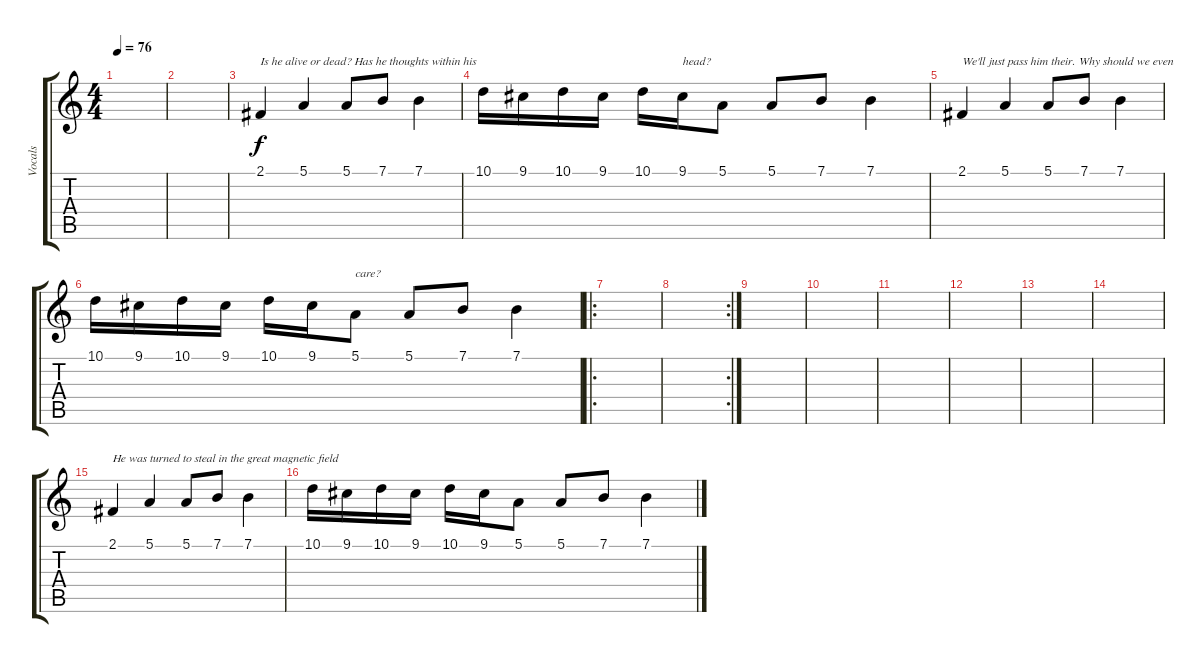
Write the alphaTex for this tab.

\track ("Vocals" "Vocals") {instrument tenorsax}
\staff {score tabs}
\tuning (E4 B3 G3 D3 A2 E2) {hide}
\ts (4 4)
\tempo 76
\clef g2
\ks c
|
|
2.1.4{txt "Is he alive or dead? Has he thoughts within his "} 5.1.4 5.1.8 7.1.8 7.1.4 |
10.1.16 9.1.16 10.1.16 9.1.16 10.1.16 9.1.16{txt "head?"} 5.1.8 5.1.8 7.1.8 7.1.4 |
2.1.4{txt "We'll just pass him their. Why should we even  "} 5.1.4 5.1.8 7.1.8 7.1.4 |
10.1.16 9.1.16 10.1.16 9.1.16 10.1.16 9.1.16 5.1.8{txt "care?"} 5.1.8 7.1.8 7.1.4 |
\ro
|
\rc 2
|
|
|
|
|
|
|
2.1.4{txt "He was turned to steal in the great magnetic field"} 5.1.4 5.1.8 7.1.8 7.1.4 |
10.1.16 9.1.16 10.1.16 9.1.16 10.1.16 9.1.16 5.1.8 5.1.8 7.1.8 7.1.4
